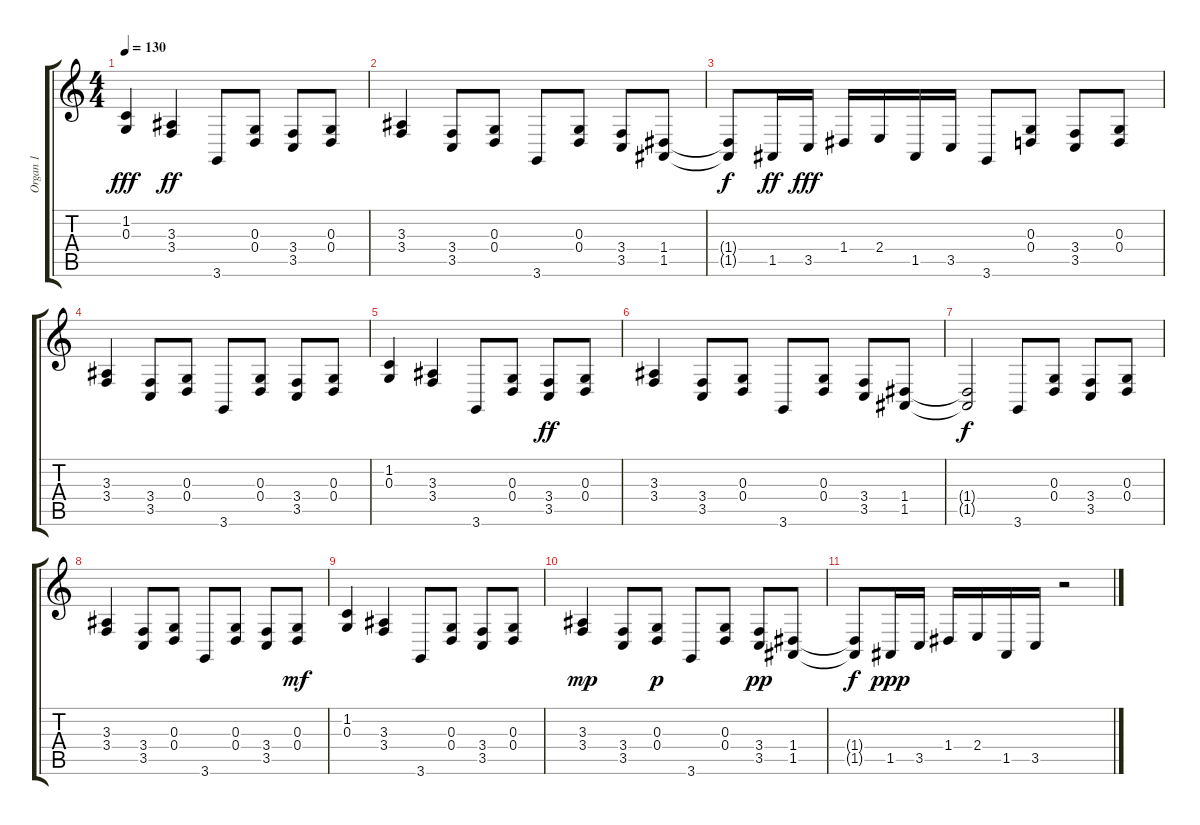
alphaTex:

\track ("Organ 1" "Organ 1") {instrument drawbarorgan}
\staff {score tabs}
\tuning (E4 B3 G3 D3 A2 E2) {hide}
\ts (4 4)
\tempo 130
\clef g2
\ks c
(1.2 0.3).4{dy fff} (3.3 3.4).4{dy ff} 3.6.8 (0.3 0.4).8 (3.4 3.5).8 (0.3 0.4).8 |
(3.3 3.4).4 (3.4 3.5).8 (0.3 0.4).8 3.6.8 (0.3 0.4).8 (3.4 3.5).8 (1.4 1.5).8 |
(1.4{t} 1.5{t}).8{dy f} 1.5.16{dy ff} 3.5.16{dy fff} 1.4.16 2.4.16 1.5.16 3.5.16 3.6.8 (0.3 0.4).8 (3.4 3.5).8 (0.3 0.4).8 |
(3.3 3.4).4 (3.4 3.5).8 (0.3 0.4).8 3.6.8 (0.3 0.4).8 (3.4 3.5).8 (0.3 0.4).8 |
(1.2 0.3).4 (3.3 3.4).4 3.6.8 (0.3 0.4).8 (3.4 3.5).8{dy ff} (0.3 0.4).8 |
(3.3 3.4).4 (3.4 3.5).8 (0.3 0.4).8 3.6.8 (0.3 0.4).8 (3.4 3.5).8 (1.4 1.5).8 |
(1.4{t} 1.5{t}).2{dy f} 3.6.8 (0.3 0.4).8 (3.4 3.5).8 (0.3 0.4).8 |
(3.3 3.4).4 (3.4 3.5).8 (0.3 0.4).8 3.6.8 (0.3 0.4).8 (3.4 3.5).8 (0.3 0.4).8{dy mf} |
(1.2 0.3).4 (3.3 3.4).4 3.6.8 (0.3 0.4).8 (3.4 3.5).8 (0.3 0.4).8 |
(3.3 3.4).4{dy mp} (3.4 3.5).8 (0.3 0.4).8{dy p} 3.6.8 (0.3 0.4).8 (3.4 3.5).8{dy pp} (1.4 1.5).8 |
(1.4{t} 1.5{t}).8{dy f} 1.5.16{dy ppp} 3.5.16 1.4.16 2.4.16 1.5.16 3.5.16 r.2
